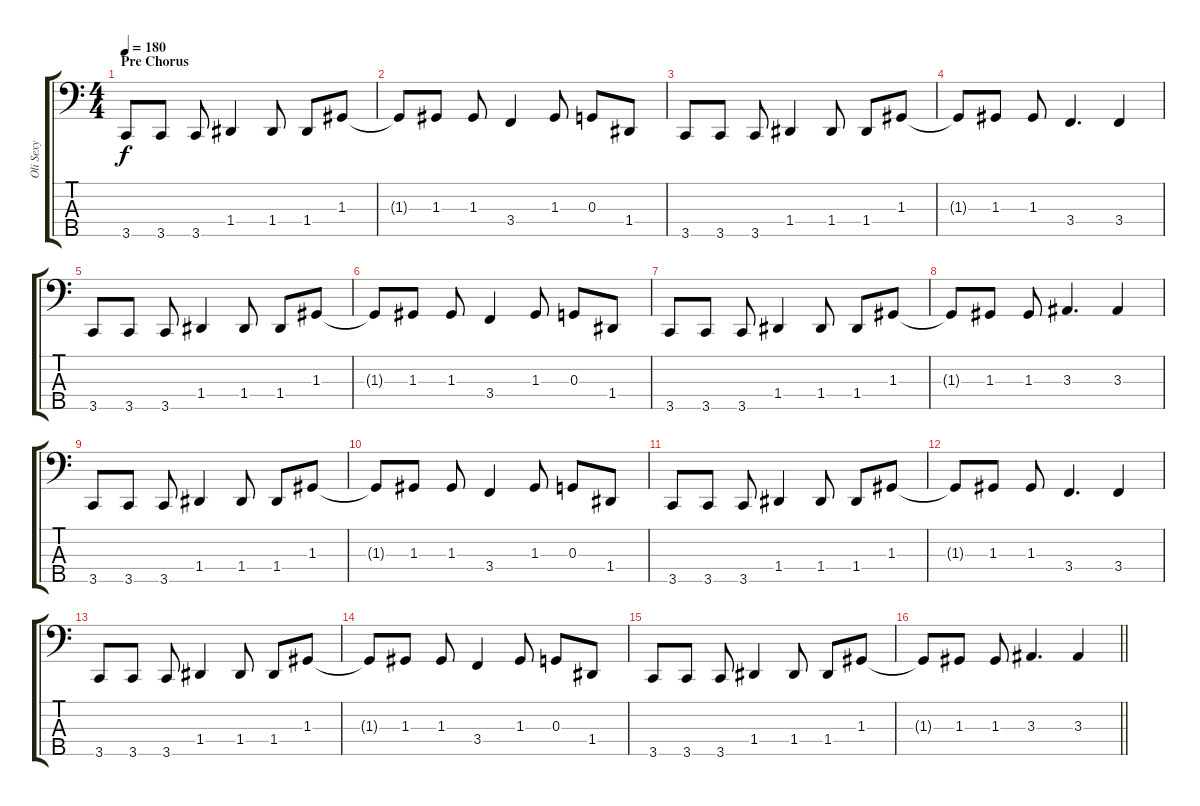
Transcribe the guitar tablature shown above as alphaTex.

\track ("Oli Sexy" "Oli Sexy") {instrument electricbasspick}
\staff {score tabs}
\tuning (F2 C2 G1 D1 A0) {hide}
\ts (4 4)
\section ("" "Pre Chorus")
\tempo 180
\clef f4
\ks c
3.5.8{dy f} 3.5.8 3.5.8 1.4.4 1.4.8 1.4.8 1.3.8 |
1.3{t}.8 1.3.8 1.3.8 3.4.4 1.3.8 0.3.8 1.4.8 |
3.5.8 3.5.8 3.5.8 1.4.4 1.4.8 1.4.8 1.3.8 |
1.3{t}.8 1.3.8 1.3.8 3.4.4{d} 3.4.4 |
3.5.8 3.5.8 3.5.8 1.4.4 1.4.8 1.4.8 1.3.8 |
1.3{t}.8 1.3.8 1.3.8 3.4.4 1.3.8 0.3.8 1.4.8 |
3.5.8 3.5.8 3.5.8 1.4.4 1.4.8 1.4.8 1.3.8 |
1.3{t}.8 1.3.8 1.3.8 3.3.4{d} 3.3.4 |
3.5.8 3.5.8 3.5.8 1.4.4 1.4.8 1.4.8 1.3.8 |
1.3{t}.8 1.3.8 1.3.8 3.4.4 1.3.8 0.3.8 1.4.8 |
3.5.8 3.5.8 3.5.8 1.4.4 1.4.8 1.4.8 1.3.8 |
1.3{t}.8 1.3.8 1.3.8 3.4.4{d} 3.4.4 |
3.5.8 3.5.8 3.5.8 1.4.4 1.4.8 1.4.8 1.3.8 |
1.3{t}.8 1.3.8 1.3.8 3.4.4 1.3.8 0.3.8 1.4.8 |
3.5.8 3.5.8 3.5.8 1.4.4 1.4.8 1.4.8 1.3.8 |
\barLineRight lightlight
1.3{t}.8 1.3.8 1.3.8 3.3.4{d} 3.3.4
